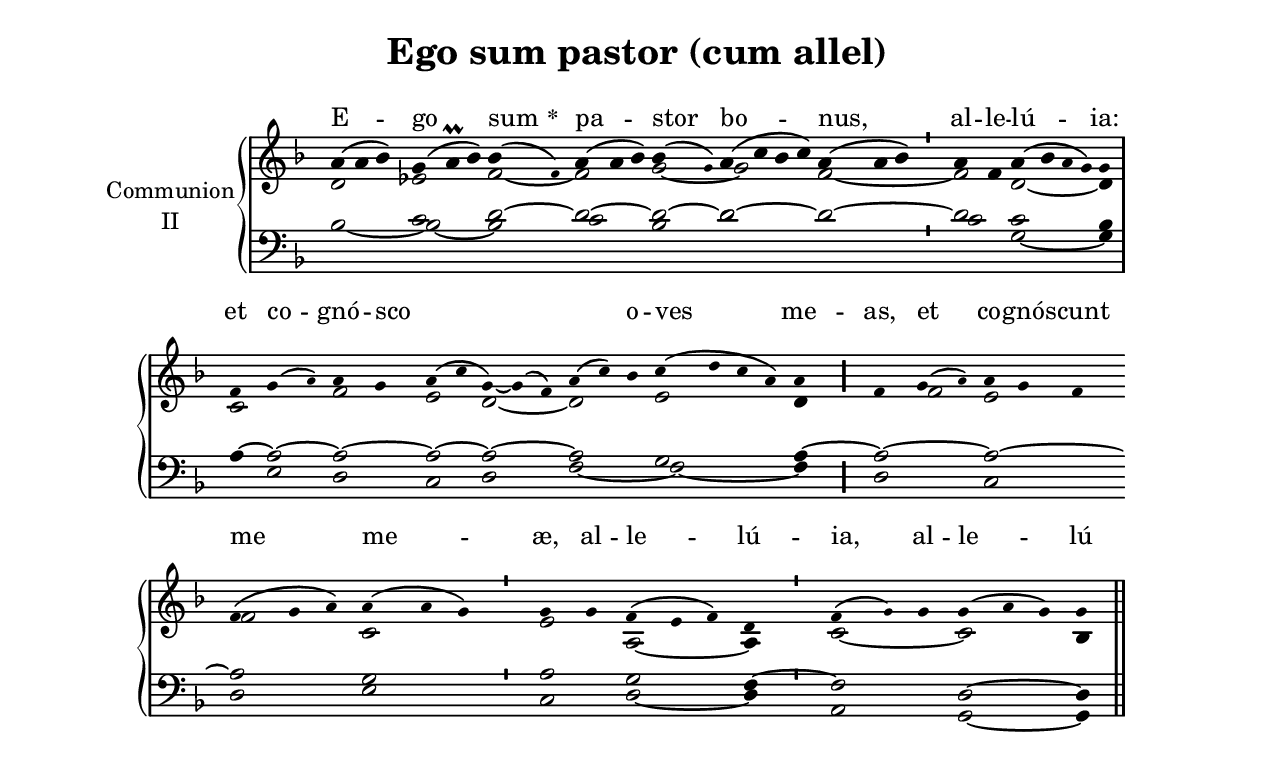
\version "2.18"
\include "gregorian.ly"
\include "noh2.ily"


%Page reference: page ii.45
%(volume.page)

global = {
 \key g \dorian
 \cadenzaOn 
}

\header {
  title = \markup \center-column {"Ego sum pastor (cum allel)" \vspace #1 }
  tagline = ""
  composer = ""
}

\paper {
 #(include-special-characters)
  oddHeaderMarkup = \markup \fill-line {
    \line {}
    \center-column {
      \on-the-fly #first-page     " "
      \on-the-fly #not-first-page "Ego sum pastor (cum allel)"
    }
    \line { \on-the-fly #print-page-number-check-first \fromproperty #'page:page-number-string }
  }
  evenHeaderMarkup = \markup \fill-line {
    \line { \on-the-fly #print-page-number-check-first \fromproperty #'page:page-number-string }
    \center-column { "Ego sum pastor (cum allel)" }
    \line {}
  }
}

chantText = \lyricmode {
E -- go sum 
\set stanza = " * " pa -- stor bo -- nus, al -- le -- lú -- ia: 
et co -- gnó -- sco _ _ o -- ves me -- as, 
et co -- gnó -- scunt me me -- æ, al -- le -- lú -- ia, al -- le -- lú -- ia. }

chantMusic = {
\tieDown   a'4 ( a'4 bes'4) g'4 ( a'\prall bes'4) bes'4 ( \once \tweak #'font-size #-4 f' )  a'4 ( a'4 bes'4) bes'4 ( \once \tweak #'font-size #-4 g' ) a'4 ( c''4 bes'4 c''4) a'4 ( a'4 bes'4) \divisioMinima
 a'4 f'4 a'4 ( bes'4 \tiny a' g' 4) g'4 \divisioMaxima \forceBreak

 f'4 g'4 ( \once \tweak #'font-size #-4 a' ) a'4 g'4 a'4 ( c''4 g'4) ~ g'4 ( f'4) a'4 ( c''4) bes'4 c''4 ( d''4 c''4 a'4) a'4 \divisioMaior
 f'4 g'4 ( \once \tweak #'font-size #-4 a' ) a'4 g'4 f'4 \forceBreak
 f'4 ( g'4 a'4) a'4 ( a'4 g'4) \divisioMinima
 g'4 g'4 f'4 ( e'4 f'4) d'4 \divisioMinima
 f'4 ( \once \tweak #'font-size #-4 g' ) g'4 g'4 ( a'4 g'4) g'4 \finalis

}

altoMusic = {
d'2*3/2 ees'2*3/2 f'2 ~ f'2*3/2 g'2 ~ g'2*4/2 f'2*3/2 ~ \divisioMinima
f'2 d'2*4/2 ~ d'4 \divisioMaxima
c'2*3/2 f'2 e'2 d'2*3/2 ~ d'2*3/2 e'2*4/2 d'4 \divisioMaior
r4 f'2 e'2*3/2 f'2*3/2 c'2*3/2 \divisioMinima
e'2 a2*3/2 ~ a4 \divisioMinima
c'2*3/2 ~ c'2*3/2 bes4 \finalis
}

tenorMusic = {
r2*3/2 c'2*3/2 d'2 ~ d'2*3/2 ~ d'2 ~ d'2*4/2 ~ d'2*3/2 ~ \divisioMinima
d'2 c'2*4/2 bes4 \divisioMaxima
a4 ~ a2 ~ a2 ~ a2 ~ a2*3/2 ~ a2*3/2 g2*4/2 a4 ~ \divisioMaior
a2*3/2 ~ a2*3/2 ~ a2*3/2 g2*3/2 \divisioMinima
a2 g2*3/2 f4 ~ \divisioMinima
f2*3/2 d2*3/2 ~ d4 \finalis
}

bassMusic = {
bes2*3/2 ~ bes2*3/2 ~ bes2 c'2*3/2 bes2 d'2*4/2 r2*3/2 \divisioMinima
c'2 g2*4/2 ~ g4 \divisioMaxima
r4 e2 d2 c2 d2*3/2 f2*3/2 ~ f2*4/2 ~ f4 \divisioMaior
d2*3/2 c2*3/2 d2*3/2 e2*3/2 \divisioMinima
c2 d2*3/2 ~ d4 \divisioMinima
a,2*3/2 g,2*3/2 ~ g,4 \finalis
}

voiceLines = {
\voiceLineStyle


}

\score{
  <<
    \new GrandStaff <<
      \set GrandStaff.autoBeaming = ##f
      \set GrandStaff.instrumentName = \markup \center-column {
        "Communion"
        "II"
      }
      \new Staff = up <<
        \new Voice = "chant" {
          \voiceOne \global \chantMusic
        }
        \new Voice {
          \voiceTwo \global \altoMusic
        }
      >>

      \new Staff = down <<
        \clef bass
        \new Voice {
          \voiceOne \global \tenorMusic
        }
        \new Voice {
          \voiceTwo \global \bassMusic
        }
	\new Voice {
        \voiceThree \global \voiceLines
        }
      >>
    >>
    \new Lyrics \lyricsto chant {
      \chantText
    }
  >>
  \layout{
  }
  \midi{
    \tempo 4 = 125
  }
}
